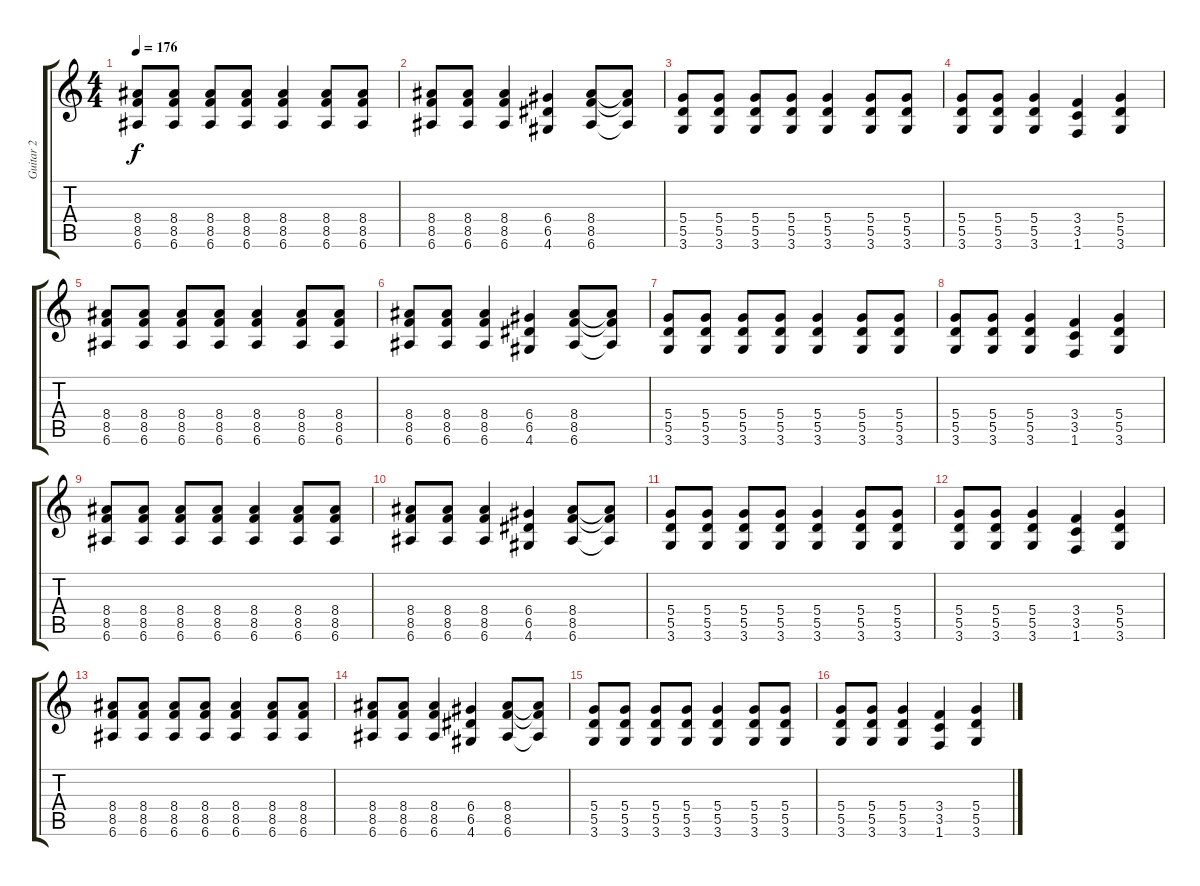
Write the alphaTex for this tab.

\track ("Guitar 2" "Guitar 2") {instrument distortionguitar}
\staff {score tabs}
\tuning (E4 B3 G3 D3 A2 E2) {hide}
\ts (4 4)
\tempo 176
\clef g2
\ks c
(8.4 8.5 6.6).8{dy f} (8.4 8.5 6.6).8 (8.4 8.5 6.6).8 (8.4 8.5 6.6).8 (8.4 8.5 6.6).4 (8.4 8.5 6.6).8 (8.4 8.5 6.6).8 |
(8.4 8.5 6.6).8 (8.4 8.5 6.6).8 (8.4 8.5 6.6).4 (6.4 6.5 4.6).4 (8.4 8.5 6.6).8 (8.4{t} 8.5{t} 6.6{t}).8 |
(5.4 5.5 3.6).8 (5.4 5.5 3.6).8 (5.4 5.5 3.6).8 (5.4 5.5 3.6).8 (5.4 5.5 3.6).4 (5.4 5.5 3.6).8 (5.4 5.5 3.6).8 |
(5.4 5.5 3.6).8 (5.4 5.5 3.6).8 (5.4 5.5 3.6).4 (3.4 3.5 1.6).4 (5.4 5.5 3.6).4 |
(8.4 8.5 6.6).8 (8.4 8.5 6.6).8 (8.4 8.5 6.6).8 (8.4 8.5 6.6).8 (8.4 8.5 6.6).4 (8.4 8.5 6.6).8 (8.4 8.5 6.6).8 |
(8.4 8.5 6.6).8 (8.4 8.5 6.6).8 (8.4 8.5 6.6).4 (6.4 6.5 4.6).4 (8.4 8.5 6.6).8 (8.4{t} 8.5{t} 6.6{t}).8 |
(5.4 5.5 3.6).8 (5.4 5.5 3.6).8 (5.4 5.5 3.6).8 (5.4 5.5 3.6).8 (5.4 5.5 3.6).4 (5.4 5.5 3.6).8 (5.4 5.5 3.6).8 |
(5.4 5.5 3.6).8 (5.4 5.5 3.6).8 (5.4 5.5 3.6).4 (3.4 3.5 1.6).4 (5.4 5.5 3.6).4 |
(8.4 8.5 6.6).8 (8.4 8.5 6.6).8 (8.4 8.5 6.6).8 (8.4 8.5 6.6).8 (8.4 8.5 6.6).4 (8.4 8.5 6.6).8 (8.4 8.5 6.6).8 |
(8.4 8.5 6.6).8 (8.4 8.5 6.6).8 (8.4 8.5 6.6).4 (6.4 6.5 4.6).4 (8.4 8.5 6.6).8 (8.4{t} 8.5{t} 6.6{t}).8 |
(5.4 5.5 3.6).8 (5.4 5.5 3.6).8 (5.4 5.5 3.6).8 (5.4 5.5 3.6).8 (5.4 5.5 3.6).4 (5.4 5.5 3.6).8 (5.4 5.5 3.6).8 |
(5.4 5.5 3.6).8 (5.4 5.5 3.6).8 (5.4 5.5 3.6).4 (3.4 3.5 1.6).4 (5.4 5.5 3.6).4 |
(8.4 8.5 6.6).8 (8.4 8.5 6.6).8 (8.4 8.5 6.6).8 (8.4 8.5 6.6).8 (8.4 8.5 6.6).4 (8.4 8.5 6.6).8 (8.4 8.5 6.6).8 |
(8.4 8.5 6.6).8 (8.4 8.5 6.6).8 (8.4 8.5 6.6).4 (6.4 6.5 4.6).4 (8.4 8.5 6.6).8 (8.4{t} 8.5{t} 6.6{t}).8 |
(5.4 5.5 3.6).8 (5.4 5.5 3.6).8 (5.4 5.5 3.6).8 (5.4 5.5 3.6).8 (5.4 5.5 3.6).4 (5.4 5.5 3.6).8 (5.4 5.5 3.6).8 |
(5.4 5.5 3.6).8 (5.4 5.5 3.6).8 (5.4 5.5 3.6).4 (3.4 3.5 1.6).4 (5.4 5.5 3.6).4
